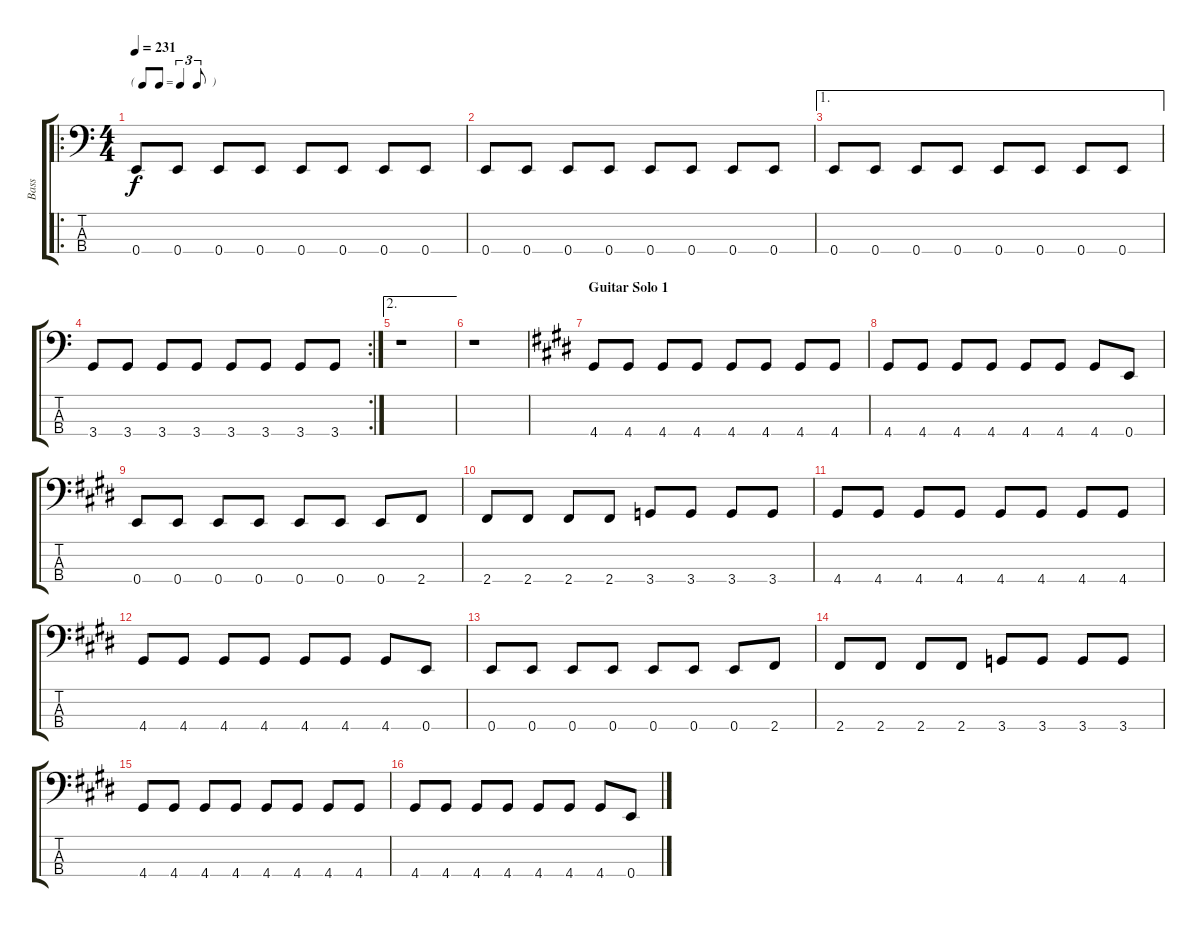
\track ("Bass" "Bass") {instrument electricbasspick}
\staff {score tabs}
\tuning (G2 D2 A1 E1) {hide}
\ro
\ts (4 4)
\tf triplet8th
\tempo 231
\clef f4
\ks c
0.4.8{dy f} 0.4.8 0.4.8 0.4.8 0.4.8 0.4.8 0.4.8 0.4.8 |
0.4.8 0.4.8 0.4.8 0.4.8 0.4.8 0.4.8 0.4.8 0.4.8 |
\ae 1
0.4.8 0.4.8 0.4.8 0.4.8 0.4.8 0.4.8 0.4.8 0.4.8 |
\rc 2
3.4.8 3.4.8 3.4.8 3.4.8 3.4.8 3.4.8 3.4.8 3.4.8 |
\ae 2
r.1 |
r.1 |
\section ("" "Guitar Solo 1")
\ks c#minor
4.4.8 4.4.8 4.4.8 4.4.8 4.4.8 4.4.8 4.4.8 4.4.8 |
4.4.8 4.4.8 4.4.8 4.4.8 4.4.8 4.4.8 4.4.8 0.4.8 |
0.4.8 0.4.8 0.4.8 0.4.8 0.4.8 0.4.8 0.4.8 2.4.8 |
2.4.8 2.4.8 2.4.8 2.4.8 3.4.8 3.4.8 3.4.8 3.4.8 |
4.4.8 4.4.8 4.4.8 4.4.8 4.4.8 4.4.8 4.4.8 4.4.8 |
4.4.8 4.4.8 4.4.8 4.4.8 4.4.8 4.4.8 4.4.8 0.4.8 |
0.4.8 0.4.8 0.4.8 0.4.8 0.4.8 0.4.8 0.4.8 2.4.8 |
2.4.8 2.4.8 2.4.8 2.4.8 3.4.8 3.4.8 3.4.8 3.4.8 |
4.4.8 4.4.8 4.4.8 4.4.8 4.4.8 4.4.8 4.4.8 4.4.8 |
4.4.8 4.4.8 4.4.8 4.4.8 4.4.8 4.4.8 4.4.8 0.4.8
